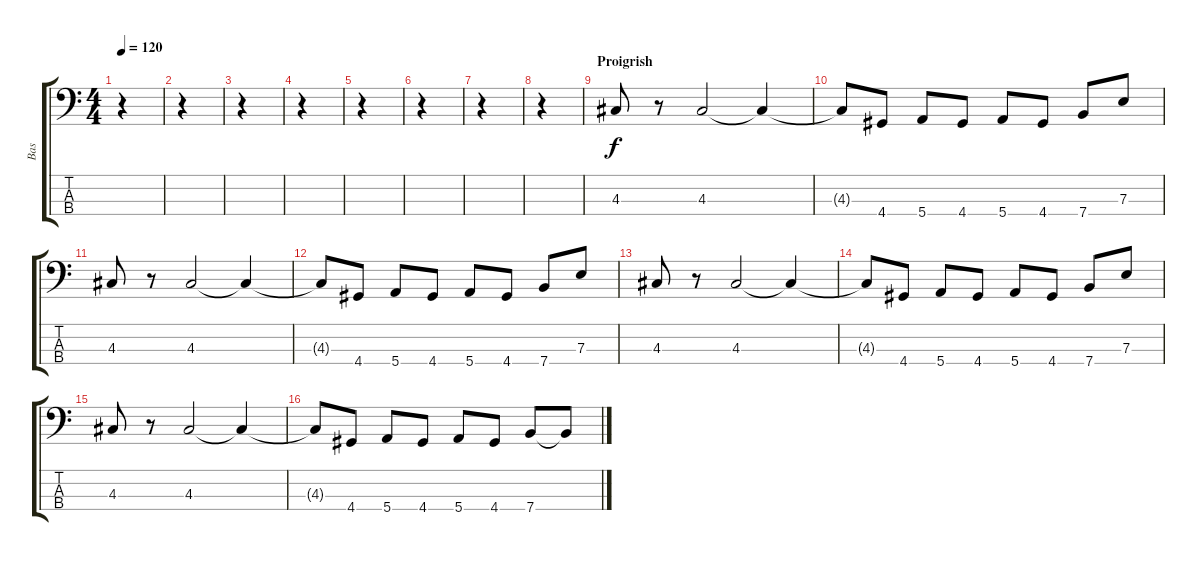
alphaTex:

\track ("Bas" "Bas") {instrument acousticbass}
\staff {score tabs}
\tuning (G2 D2 A1 E1) {hide}
\ts (4 4)
\tempo 120
\clef f4
\ks c
r.4{dy f} |
r.4 |
r.4 |
r.4 |
r.4 |
r.4 |
r.4 |
r.4 |
\section ("" "Proigrish")
4.3.8 r.8 4.3.2 4.3{t}.4 |
4.3{t}.8 4.4.8 5.4.8 4.4.8 5.4.8 4.4.8 7.4.8 7.3.8 |
4.3.8 r.8 4.3.2 4.3{t}.4 |
4.3{t}.8 4.4.8 5.4.8 4.4.8 5.4.8 4.4.8 7.4.8 7.3.8 |
4.3.8 r.8 4.3.2 4.3{t}.4 |
4.3{t}.8 4.4.8 5.4.8 4.4.8 5.4.8 4.4.8 7.4.8 7.3.8 |
4.3.8 r.8 4.3.2 4.3{t}.4 |
4.3{t}.8 4.4.8 5.4.8 4.4.8 5.4.8 4.4.8 7.4.8 7.4{t}.8
